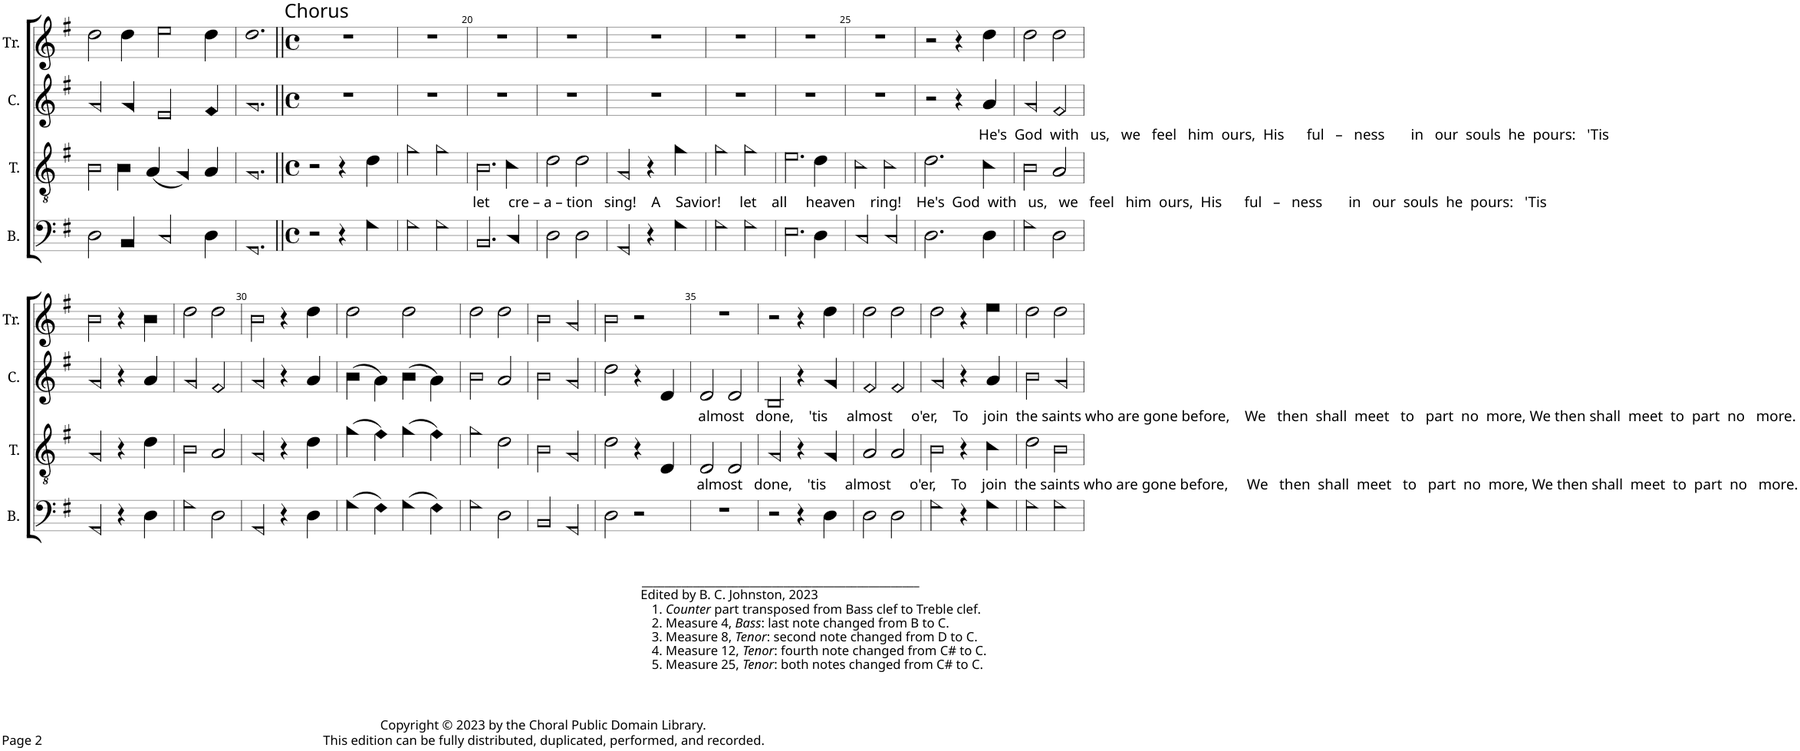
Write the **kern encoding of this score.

**kern	**kern	**kern	**kern
*part4	*part3	*part2	*part1
*staff4	*staff3	*staff2	*staff1
*I"B.	*I"T.	*I"C.	*I"Tr.
*I'B.	*I'T.	*I'C.	*I'Tr.
!!LO:PB:g=z
*clefF4	*clefGv2	*clefG2	*clefG2
*k[f#]	*k[f#]	*k[f#]	*k[f#]
*M6/4	*M6/4	*M6/4	*M6/4
=16	=16	=16	=16
2D!\	2B!\	2g!/	2dd!\
4BB!/	4B!\	4g!/	4dd!\
2C!/	(4A!/	2e!/	2ee!\
.	4G!/)	.	.
4D!\	4A!/	4f#!/	4dd!\
=17	=17	=17	=17
1.GG!	1.G!	1.g!	1.dd!
=18||	=18||	=18||	=18||
*M4/4	*M4/4	*M4/4	*M4/4
*met(c)	*met(c)	*met(c)	*met(c)
!	!	!	!LO:TX:a:t=Chorus
2r	2r	1r	1r
4r	4r	.	.
4G!\	4d!\	.	.
=19	=19	=19	=19
2G!\	2g!\	1r	1r
2G!\	2g!\	.	.
=20	=20	=20	=20
!	!LO:TX:b:t=let     cre – a – tion   sing!    A    Savior!     let    all     heaven    ring!    He's  God  with   us,   we   feel   him  ours,  His      ful   –   ness       in   our  souls  he  pours&colon;   'Tis	!	!
2.BB!/	2.B!\	1r	1r
4C!/	4c!\	.	.
=21	=21	=21	=21
2D!\	2d!\	1r	1r
2D!\	2d!\	.	.
=22	=22	=22	=22
2GG!/	2G!/	1r	1r
4r	4r	.	.
4G!\	4g!\	.	.
=23	=23	=23	=23
2G!\	2g!\	1r	1r
2G!\	2g!\	.	.
=24	=24	=24	=24
2.E!\	2.e!\	1r	1r
4D!\	4d!\	.	.
=25	=25	=25	=25
2C!/	2c!\	1r	1r
2C!/	2c!\	.	.
=26	=26	=26	=26
2.D!\	2.d!\	2r	2r
.	.	4r	4r
!	!	!LO:TX:b:t=He's  God  with   us,   we   feel   him  ours,  His      ful   –   ness       in   our  souls  he  pours&colon;   'Tis	!
4D!\	4c!\	4a!/	4dd!\
=27	=27	=27	=27
2G!\	2B!\	2g!/	2dd!\
2D!\	2A!/	2f#!/	2dd!\
!!LO:LB:g=z
=28	=28	=28	=28
2GG!/	2G!/	2g!/	2b!\
4r	4r	4r	4r
4D!\	4d!\	4a!/	4b!\
=29	=29	=29	=29
2G!\	2B!\	2g!/	2dd!\
2D!\	2A!/	2f#!/	2dd!\
=30	=30	=30	=30
2GG!/	2G!/	2g!/	2b!\
4r	4r	4r	4r
4D!\	4d!\	4a!/	4dd!\
=31	=31	=31	=31
(4G!\	(4g!\	(4b!\	2dd!\
4F#!\)	4f#!\)	4a!\)	.
(4G!\	(4g!\	(4b!\	2dd!\
4F#!\)	4f#!\)	4a!\)	.
=32	=32	=32	=32
2G!\	2g!\	2b!\	2dd!\
2D!\	2d!\	2a!/	2dd!\
=33	=33	=33	=33
2BB!/	2B!\	2b!\	2b!\
2GG!/	2G!/	2g!/	2g!/
=34	=34	=34	=34
2D!\	2d!\	2dd!\	2b!\
2r	4r	4r	2r
.	4D!/	4d!/	.
=35	=35	=35	=35
!	!	!LO:TX:b:t=almost   done,    'tis     almost     o'er,    To    join  the saints who are gone before,    We   then  shall  meet   to   part  no  more, We then shall  meet  to  part  no   more.	!
!	!LO:TX:b:t=almost   done,    'tis     almost     o'er,    To    join  the saints who are gone before,     We   then  shall  meet   to   part  no  more, We then shall  meet  to  part  no   more.	!	!
!LO:TX:b:t=_________________________________________________	!	!	!
!LO:TX:b:t=Edited by B. C. Johnston, 2023	!	!	!
!LO:TX:b:t=1.	!	!	!
!LO:TX:b:i:t=Counter	!	!	!
!LO:TX:b:t=part transposed from Bass clef to Treble clef.	!	!	!
!LO:TX:b:t=2. Measure 4,	!	!	!
!LO:TX:b:i:t=Bass	!	!	!
!LO:TX:b:t=&colon; last note changed from B to C.	!	!	!
!LO:TX:b:t=3. Measure 8,	!	!	!
!LO:TX:b:i:t=Tenor	!	!	!
!LO:TX:b:t=&colon; second note changed from D to C.	!	!	!
!LO:TX:b:t=4. Measure 12,	!	!	!
!LO:TX:b:i:t=Tenor	!	!	!
!LO:TX:b:t=&colon; fourth note changed from C# to C.	!	!	!
!LO:TX:b:t=5. Measure 25,	!	!	!
!LO:TX:b:i:t=Tenor	!	!	!
!LO:TX:b:t=&colon; both notes changed from C# to C.	!	!	!
1r	2D!/	2d!/	1r
.	2D!/	2d!/	.
=36	=36	=36	=36
2r	2G!/	2B!/	2r
4r	4r	4r	4r
4D!\	4G!/	4g!/	4dd!\
=37	=37	=37	=37
2D!\	2A!/	2f#!/	2dd!\
2D!\	2A!/	2f#!/	2dd!\
=38	=38	=38	=38
2G!\	2B!\	2g!/	2dd!\
4r	4r	4r	4r
4G!\	4c!\	4a!/	4ee!\
=39	=39	=39	=39
2G!\	2d!\	2b!\	2dd!\
2G!\	2B!\	2g!/	2dd!\
=	=	=	=
*-	*-	*-	*-
